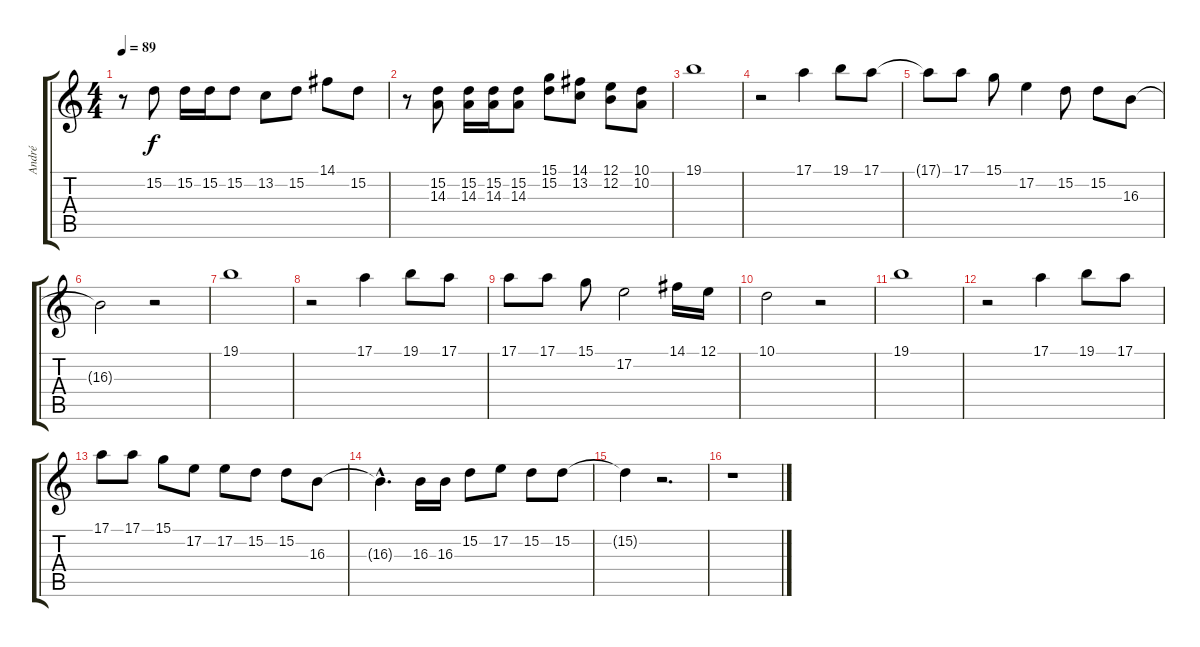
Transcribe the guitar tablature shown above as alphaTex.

\track ("André" "André") {instrument pad4choir}
\staff {score tabs}
\tuning (E4 B3 G3 D3 A2 E2) {hide}
\ts (4 4)
\tempo 89
\clef g2
\ks c
r.8{dy f} 15.2.8 15.2.16 15.2.16 15.2.8 13.2.8 15.2.8 14.1.8 15.2.8 |
r.8 (15.2 14.3).8 (15.2 14.3).16 (15.2 14.3).16 (15.2 14.3).8 (15.1 15.2).8 (14.1 13.2).8 (12.1 12.2).8 (10.1 10.2).8 |
19.1.1 |
r.2 17.1.4 19.1.8 17.1.8 |
17.1{t}.8 17.1.8 15.1.8 17.2.4 15.2.8 15.2.8 16.3.8 |
16.3{t}.2 r.2 |
19.1.1 |
r.2 17.1.4 19.1.8 17.1.8 |
17.1.8 17.1.8 15.1.8 17.2.2 14.1.16 12.1.16 |
10.1.2 r.2 |
19.1.1 |
r.2 17.1.4 19.1.8 17.1.8 |
17.1.8 17.1.8 15.1.8 17.2.8 17.2.8 15.2.8 15.2.8 16.3.8 |
16.3{hac t}.4{d} 16.3.16 16.3.16 15.2.8 17.2.8 15.2.8 15.2.8 |
15.2{t}.4 r.2{d} |
r.1
